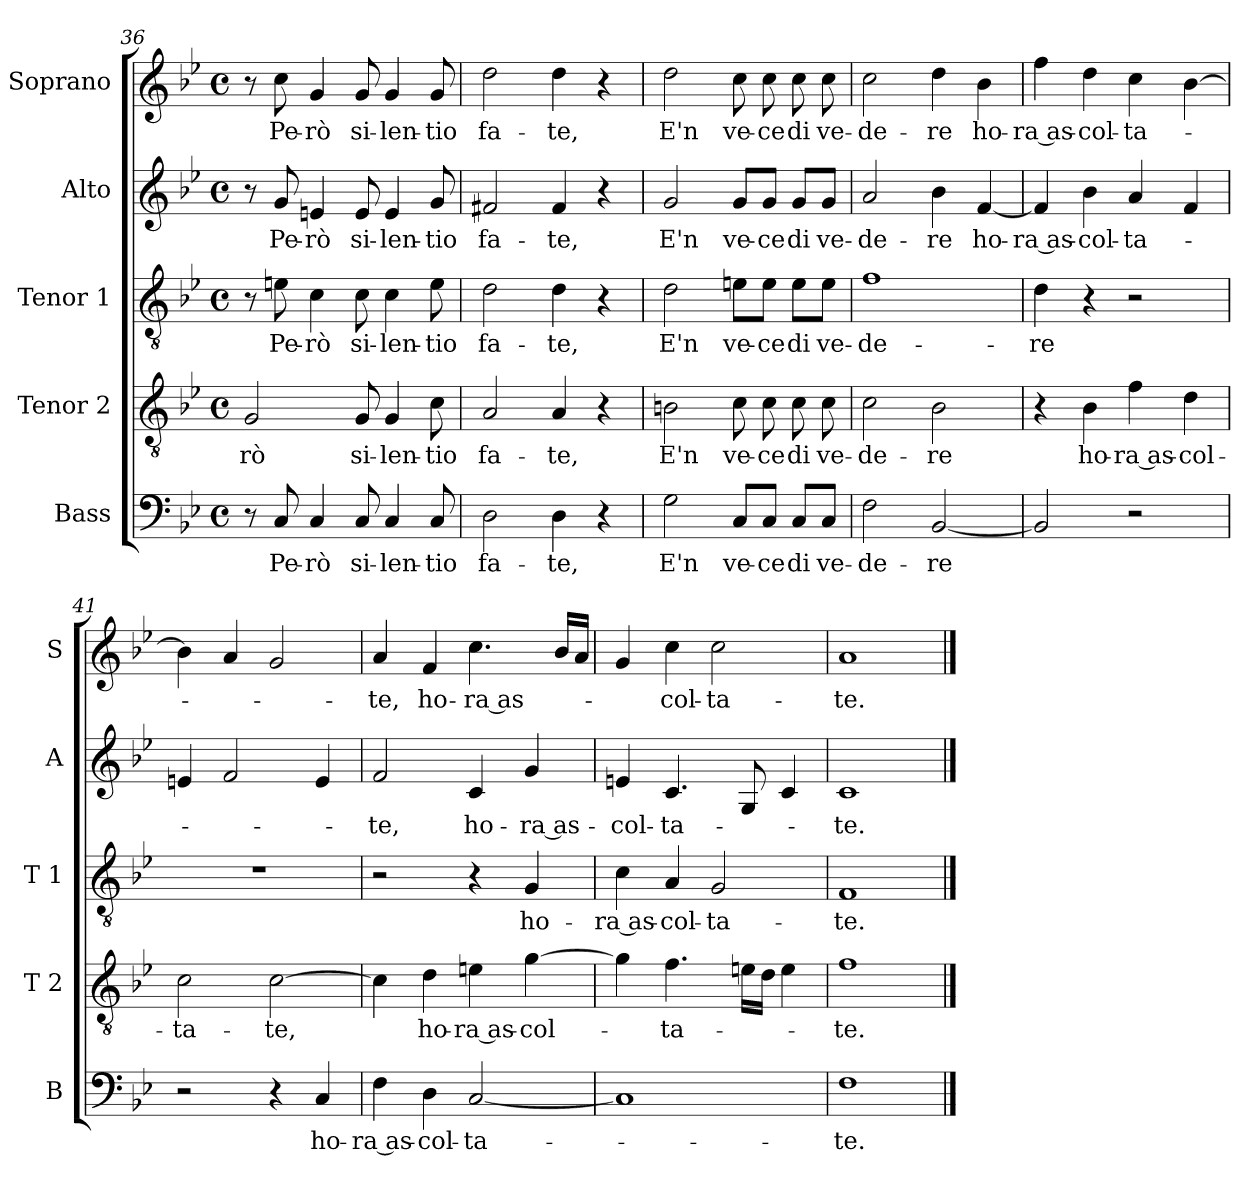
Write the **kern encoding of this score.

**kern	**text	**kern	**text	**kern	**text	**kern	**text	**kern	**text
*part5	*part5	*part4	*part4	*part3	*part3	*part2	*part2	*part1	*part1
*staff5	*staff5	*staff4	*staff4	*staff3	*staff3	*staff2	*staff2	*staff1	*staff1
*I"Bass	*	*I"Tenor 2	*	*I"Tenor 1	*	*I"Alto	*	*I"Soprano	*
*I'B	*	*I'T 2	*	*I'T 1	*	*I'A	*	*I'S	*
!!LO:LB:g=z
*clefF4	*	*clefGv2	*	*clefGv2	*	*clefG2	*	*clefG2	*
*k[b-e-]	*	*k[b-e-]	*	*k[b-e-]	*	*k[b-e-]	*	*k[b-e-]	*
*B-:	*	*B-:	*	*B-:	*	*B-:	*	*B-:	*
*M4/4	*	*M4/4	*	*M4/4	*	*M4/4	*	*M4/4	*
*met(c)	*	*met(c)	*	*met(c)	*	*met(c)	*	*met(c)	*
=36	=36	=36	=36	=36	=36	=36	=36	=36	=36
!	!	!	!LO:LY:b	!	!	!	!	!	!
8r	.	2G/	-rò	8r	.	8r	.	8r	.
!	!LO:LY:b	!	!	!	!LO:LY:b	!	!LO:LY:b	!	!LO:LY:b
8C/	Pe-	.	.	8en\	Pe-	8g/	Pe-	8cc\	Pe-
!	!LO:LY:b	!	!	!	!LO:LY:b	!	!LO:LY:b	!	!LO:LY:b
4C/	-rò	.	.	4c\	-rò	4en/	-rò	4g/	-rò
!	!LO:LY:b	!	!LO:LY:b	!	!LO:LY:b	!	!LO:LY:b	!	!LO:LY:b
8C/	si-	8G/	si-	8c\	si-	8e/	si-	8g/	si-
!	!LO:LY:b	!	!LO:LY:b	!	!LO:LY:b	!	!LO:LY:b	!	!LO:LY:b
4C/	-len-	4G/	-len-	4c\	-len-	4e/	-len-	4g/	-len-
!	!LO:LY:b	!	!LO:LY:b	!	!LO:LY:b	!	!LO:LY:b	!	!LO:LY:b
8C/	-tio	8c\	-tio	8e\	-tio	8g/	-tio	8g/	-tio
=37	=37	=37	=37	=37	=37	=37	=37	=37	=37
!	!LO:LY:b	!	!LO:LY:b	!	!LO:LY:b	!	!LO:LY:b	!	!LO:LY:b
2D\	fa-	2A/	fa-	2d\	fa-	2f#X/	fa-	2dd\	fa-
!	!LO:LY:b	!	!LO:LY:b	!	!LO:LY:b	!	!LO:LY:b	!	!LO:LY:b
4D\	-te,	4A/	-te,	4d\	-te,	4f#/	-te,	4dd\	-te,
4r	.	4r	.	4r	.	4r	.	4r	.
=38	=38	=38	=38	=38	=38	=38	=38	=38	=38
!	!LO:LY:b	!	!LO:LY:b	!	!LO:LY:b	!	!LO:LY:b	!	!LO:LY:b
2G\	E'n	2Bn\	E'n	2d\	E'n	2g/	E'n	2dd\	E'n
!	!LO:LY:b	!	!LO:LY:b	!	!LO:LY:b	!	!LO:LY:b	!	!LO:LY:b
8C/L	ve-	8c\	ve-	8en\L	ve-	8g/L	ve-	8cc\	ve-
!	!LO:LY:b	!	!LO:LY:b	!	!LO:LY:b	!	!LO:LY:b	!	!LO:LY:b
8C/J	-ce	8c\	-ce	8e\J	-ce	8g/J	-ce	8cc\	-ce
!	!LO:LY:b	!	!LO:LY:b	!	!LO:LY:b	!	!LO:LY:b	!	!LO:LY:b
8C/L	di	8c\	di	8e\L	di	8g/L	di	8cc\	di
!	!LO:LY:b	!	!LO:LY:b	!	!LO:LY:b	!	!LO:LY:b	!	!LO:LY:b
8C/J	ve-	8c\	ve-	8e\J	ve-	8g/J	ve-	8cc\	ve-
=39	=39	=39	=39	=39	=39	=39	=39	=39	=39
!	!LO:LY:b	!	!LO:LY:b	!	!LO:LY:b	!	!LO:LY:b	!	!LO:LY:b
2F\	-de-	2c\	-de-	1f	-de-	2a/	-de-	2cc\	-de-
!	!LO:LY:b	!	!LO:LY:b	!	!	!	!LO:LY:b	!	!LO:LY:b
[2BB-/	-re	2B-\	-re	.	.	4b-\	-re	4dd\	-re
!	!	!	!	!	!	!	!LO:LY:b	!	!LO:LY:b
.	.	.	.	.	.	[4f/	ho-	4b-\	ho-
=40	=40	=40	=40	=40	=40	=40	=40	=40	=40
!	!	!	!	!	!LO:LY:b	!	!LO:LY:b	!	!LO:LY:b
2BB-/]	.	4r	.	4d\	-re	4f/]	-ra as-	4ff\	-ra as-
!	!	!	!LO:LY:b	!	!	!	!LO:LY:b	!	!LO:LY:b
.	.	4B-\	ho-	4r	.	4b-\	-col-	4dd\	-col-
!	!	!	!LO:LY:b	!	!	!	!LO:LY:b	!	!LO:LY:b
2r	.	4f\	-ra as-	2r	.	4a/	-ta-	4cc\	-ta-
!	!	!	!LO:LY:b	!	!	!	!	!	!
.	.	4d\	-col-	.	.	4f/	.	[4b-\	.
!!LO:LB:g=z
=41	=41	=41	=41	=41	=41	=41	=41	=41	=41
!	!	!	!LO:LY:b	!	!	!	!	!	!
2r	.	2c\	-ta-	1r	.	4en/	.	4b-\]	.
.	.	.	.	.	.	2f/	.	4a/	.
!	!	!	!LO:LY:b	!	!	!	!	!	!
4r	.	[2c\	-te,	.	.	.	.	2g/	.
!	!LO:LY:b	!	!	!	!	!	!	!	!
4C/	ho-	.	.	.	.	4e/	.	.	.
=42	=42	=42	=42	=42	=42	=42	=42	=42	=42
!	!LO:LY:b	!	!	!	!	!	!LO:LY:b	!	!LO:LY:b
4F\	-ra as-	4c\]	.	2r	.	2f/	-te,	4a/	-te,
!	!LO:LY:b	!	!LO:LY:b	!	!	!	!	!	!LO:LY:b
4D\	-col-	4d\	ho-	.	.	.	.	4f/	ho-
!	!LO:LY:b	!	!LO:LY:b	!	!	!	!LO:LY:b	!	!LO:LY:b
[2C/	-ta-	4en\	-ra as-	4r	.	4c/	ho-	4.cc\	-ra as-
!	!	!	!LO:LY:b	!	!LO:LY:b	!	!LO:LY:b	!	!
.	.	[4g\	-col-	4G/	ho-	4g/	-ra as-	.	.
.	.	.	.	.	.	.	.	16b-/LL	.
.	.	.	.	.	.	.	.	16a/JJ	.
=43	=43	=43	=43	=43	=43	=43	=43	=43	=43
!	!	!	!	!	!LO:LY:b	!	!LO:LY:b	!	!
1C]	.	4g\]	.	4c\	-ra as-	4en/	-col-	4g/	.
!	!	!	!LO:LY:b	!	!LO:LY:b	!	!LO:LY:b	!	!LO:LY:b
.	.	4.f\	-ta-	4A/	-col-	4.c/	-ta-	4cc\	-col-
!	!	!	!	!	!LO:LY:b	!	!	!	!LO:LY:b
.	.	.	.	2G/	-ta-	.	.	2cc\	-ta-
.	.	16en\LL	.	.	.	8G/	.	.	.
.	.	16d\JJ	.	.	.	.	.	.	.
.	.	4e\	.	.	.	4c/	.	.	.
=44	=44	=44	=44	=44	=44	=44	=44	=44	=44
!	!LO:LY:b	!	!LO:LY:b	!	!LO:LY:b	!	!LO:LY:b	!	!LO:LY:b
1F	-te.	1f	-te.	1F	-te.	1c	-te.	1a	-te.
==	==	==	==	==	==	==	==	==	==
*-	*-	*-	*-	*-	*-	*-	*-	*-	*-
